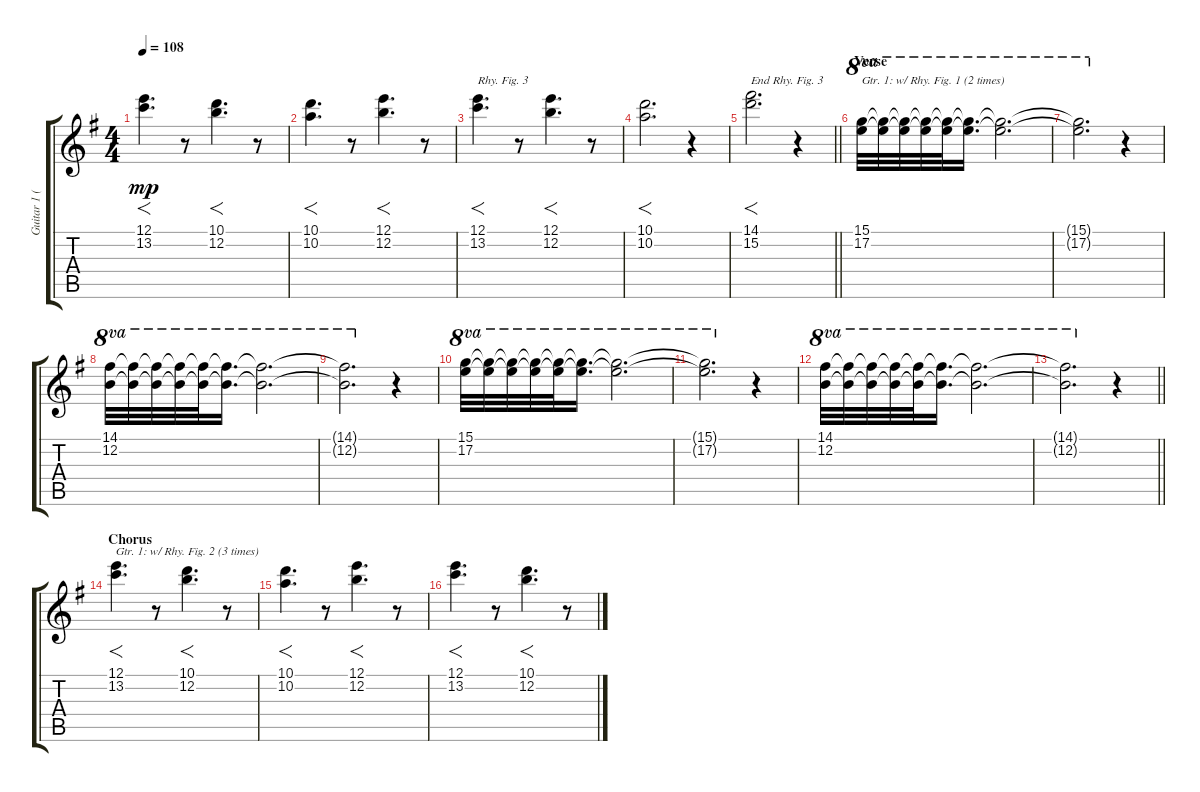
\track ("Guitar 1 (clean)" "Guitar 1 (") {instrument electricguitarclean}
\staff {score tabs}
\tuning (E4 B3 G3 D3 A2 E2) {hide}
\ts (4 4)
\tempo 108
\clef g2
\ks eminor
(12.1 13.2).4{f d dy mp} r.8 (10.1 12.2).4{f d} r.8 |
(10.1 10.2).4{f d} r.8 (12.1 12.2).4{f d} r.8 |
(12.1 13.2).4{f d txt "Rhy. Fig. 3"} r.8 (12.1 12.2).4{f d} r.8 |
(10.1 10.2).2{f d} r.4 |
\barLineRight lightlight
(14.1 15.2).2{f d txt "End Rhy. Fig. 3"} r.4 |
\section ("" "Verse")
(15.1 17.2).32{ot 8va txt "Gtr. 1: w/ Rhy. Fig. 1 (2 times)" volume 1} (15.1{t} 17.2{t}).32{ot 8va volume 2} (15.1{t} 17.2{t}).32{ot 8va volume 4} (15.1{t} 17.2{t}).32{ot 8va volume 6} (15.1{t} 17.2{t}).32{ot 8va volume 8} (15.1{t} 17.2{t}).16{d ot 8va volume 10} (15.1{t} 17.2{t}).2{d ot 8va} |
(15.1{t} 17.2{t}).2{d ot 8va} r.4 |
(14.1 12.2).32{ot 8va volume 1} (14.1{t} 12.2{t}).32{ot 8va volume 2} (14.1{t} 12.2{t}).32{ot 8va volume 4} (14.1{t} 12.2{t}).32{ot 8va volume 6} (14.1{t} 12.2{t}).32{ot 8va volume 8} (14.1{t} 12.2{t}).16{d ot 8va volume 10} (14.1{t} 12.2{t}).2{d ot 8va} |
(14.1{t} 12.2{t}).2{d ot 8va} r.4 |
(15.1 17.2).32{ot 8va volume 1} (15.1{t} 17.2{t}).32{ot 8va volume 2} (15.1{t} 17.2{t}).32{ot 8va volume 4} (15.1{t} 17.2{t}).32{ot 8va volume 6} (15.1{t} 17.2{t}).32{ot 8va volume 8} (15.1{t} 17.2{t}).16{d ot 8va volume 10} (15.1{t} 17.2{t}).2{d ot 8va} |
(15.1{t} 17.2{t}).2{d ot 8va} r.4 |
(14.1 12.2).32{ot 8va volume 1} (14.1{t} 12.2{t}).32{ot 8va volume 2} (14.1{t} 12.2{t}).32{ot 8va volume 4} (14.1{t} 12.2{t}).32{ot 8va volume 6} (14.1{t} 12.2{t}).32{ot 8va volume 8} (14.1{t} 12.2{t}).16{d ot 8va volume 10} (14.1{t} 12.2{t}).2{d ot 8va} |
\barLineRight lightlight
(14.1{t} 12.2{t}).2{d ot 8va} r.4 |
\section ("" "Chorus")
(12.1 13.2).4{f d txt "Gtr. 1: w/ Rhy. Fig. 2 (3 times)"} r.8 (10.1 12.2).4{f d} r.8 |
(10.1 10.2).4{f d} r.8 (12.1 12.2).4{f d} r.8 |
(12.1 13.2).4{f d} r.8 (10.1 12.2).4{f d} r.8
